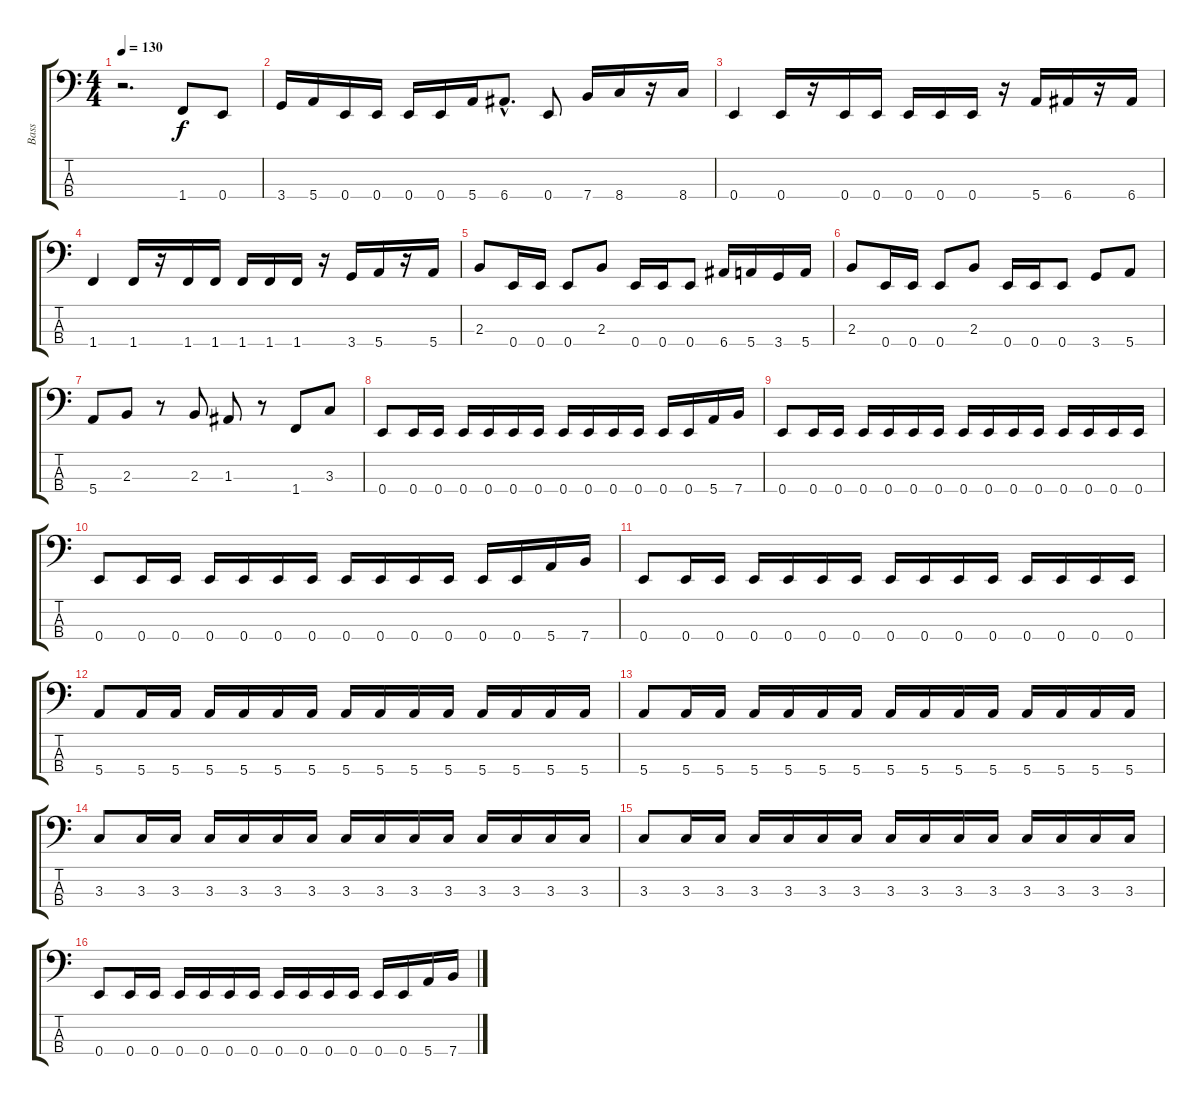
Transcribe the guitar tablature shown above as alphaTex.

\track ("Bass" "Bass") {instrument electricbasspick}
\staff {score tabs}
\tuning (G2 D2 A1 E1) {hide}
\ts (4 4)
\tempo 130
\clef f4
\ks c
r.2{d dy f} 1.4.8 0.4.8 |
3.4.16 5.4.16 0.4.16 0.4.16 0.4.16 0.4.16 5.4.16 6.4{hac}.8{d} 0.4.8 7.4.16 8.4.16 r.16 8.4.16 |
0.4.4 0.4.16 r.16 0.4.16 0.4.16 0.4.16 0.4.16 0.4.16 r.16 5.4.16 6.4.16 r.16 6.4.16 |
1.4.4 1.4.16 r.16 1.4.16 1.4.16 1.4.16 1.4.16 1.4.16 r.16 3.4.16 5.4.16 r.16 5.4.16 |
2.3.8 0.4.16 0.4.16 0.4.8 2.3.8 0.4.16 0.4.16 0.4.8 6.4.16 5.4.16 3.4.16 5.4.16 |
2.3.8 0.4.16 0.4.16 0.4.8 2.3.8 0.4.16 0.4.16 0.4.8 3.4.8 5.4.8 |
5.4.8 2.3.8 r.8 2.3.8 1.3.8 r.8 1.4.8 3.3.8 |
0.4.8 0.4.16 0.4.16 0.4.16 0.4.16 0.4.16 0.4.16 0.4.16 0.4.16 0.4.16 0.4.16 0.4.16 0.4.16 5.4.16 7.4.16 |
0.4.8 0.4.16 0.4.16 0.4.16 0.4.16 0.4.16 0.4.16 0.4.16 0.4.16 0.4.16 0.4.16 0.4.16 0.4.16 0.4.16 0.4.16 |
0.4.8 0.4.16 0.4.16 0.4.16 0.4.16 0.4.16 0.4.16 0.4.16 0.4.16 0.4.16 0.4.16 0.4.16 0.4.16 5.4.16 7.4.16 |
0.4.8 0.4.16 0.4.16 0.4.16 0.4.16 0.4.16 0.4.16 0.4.16 0.4.16 0.4.16 0.4.16 0.4.16 0.4.16 0.4.16 0.4.16 |
5.4.8 5.4.16 5.4.16 5.4.16 5.4.16 5.4.16 5.4.16 5.4.16 5.4.16 5.4.16 5.4.16 5.4.16 5.4.16 5.4.16 5.4.16 |
5.4.8 5.4.16 5.4.16 5.4.16 5.4.16 5.4.16 5.4.16 5.4.16 5.4.16 5.4.16 5.4.16 5.4.16 5.4.16 5.4.16 5.4.16 |
3.3.8 3.3.16 3.3.16 3.3.16 3.3.16 3.3.16 3.3.16 3.3.16 3.3.16 3.3.16 3.3.16 3.3.16 3.3.16 3.3.16 3.3.16 |
3.3.8 3.3.16 3.3.16 3.3.16 3.3.16 3.3.16 3.3.16 3.3.16 3.3.16 3.3.16 3.3.16 3.3.16 3.3.16 3.3.16 3.3.16 |
0.4.8 0.4.16 0.4.16 0.4.16 0.4.16 0.4.16 0.4.16 0.4.16 0.4.16 0.4.16 0.4.16 0.4.16 0.4.16 5.4.16 7.4.16
